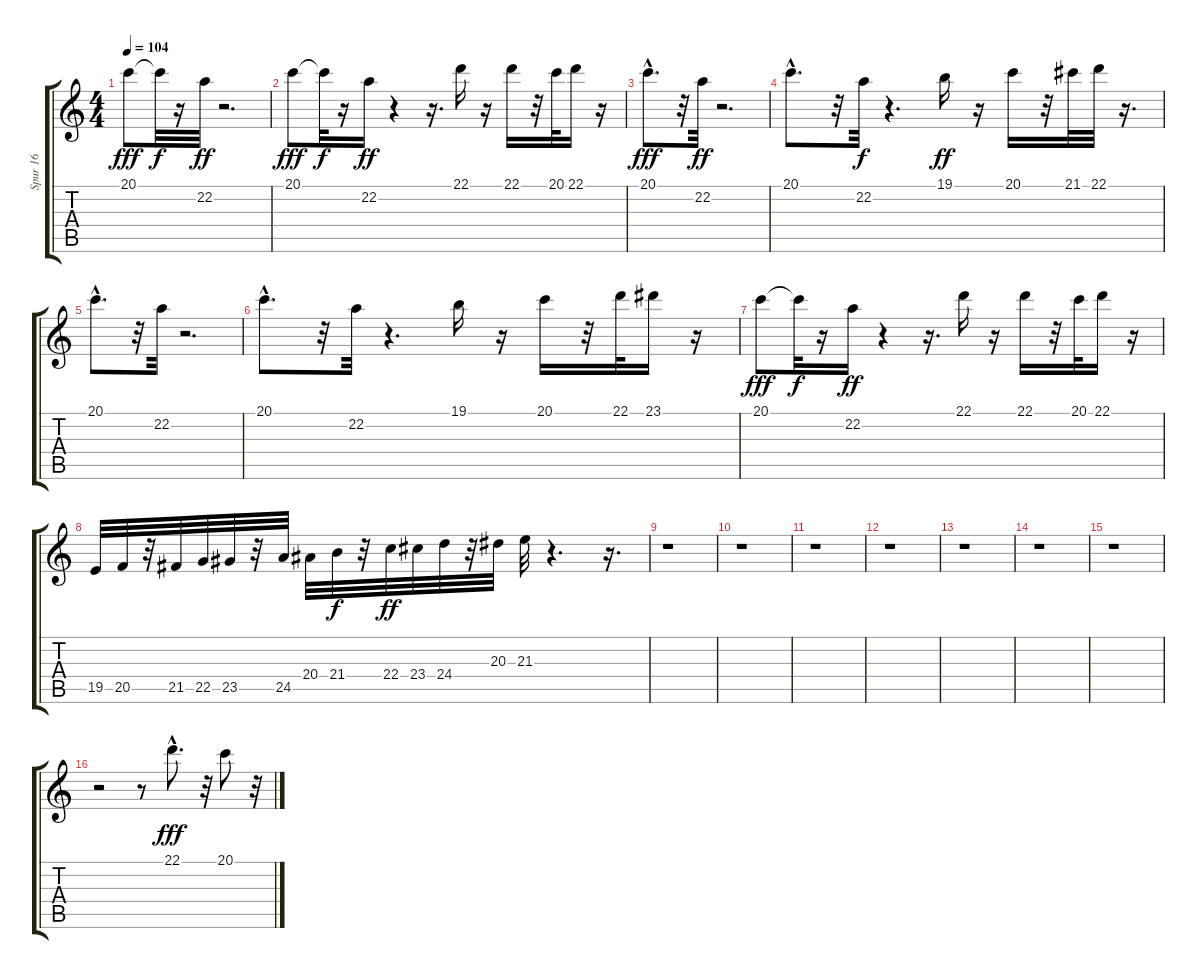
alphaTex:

\track ("Spur 16" "Spur 16") {instrument brasssection}
\staff {score tabs}
\tuning (E4 B3 G3 D3 A2 E2) {hide}
\ts (4 4)
\tempo 104
\clef g2
\ks c
20.1.8{dy fff} 20.1{t}.32{dy f} r.16 22.2.32{dy ff} r.2{d} |
20.1.8{dy fff} 20.1{t}.32{dy f} r.16 22.2.16{dy ff} r.4 r.16{d} 22.1.16 r.16 22.1.16 r.32 20.1.32 22.1.16 r.16 |
20.1{hac}.8{d dy fff} r.32 22.2.32{dy ff} r.2{d} |
20.1{hac}.8{d} r.32 22.2.32{dy f} r.4{d} 19.1.16{dy ff} r.16 20.1.16 r.32 21.1.32 22.1.32 r.16{d} |
20.1{hac}.8{d} r.32 22.2.32 r.2{d} |
20.1{hac}.8{d} r.32 22.2.32 r.4{d} 19.1.16 r.16 20.1.16 r.32 22.1.32 23.1.16 r.16 |
20.1.8{dy fff} 20.1{t}.32{dy f} r.16 22.2.16{dy ff} r.4 r.16{d} 22.1.16 r.16 22.1.16 r.32 20.1.32 22.1.16 r.16 |
19.5.32 20.5.32 r.32 21.5.32 22.5.32 23.5.32 r.32 24.5.32 20.4.32 21.4.32{dy f} r.32 22.4.32{dy ff} 23.4.32 24.4.32 r.32 20.3.32 21.3.32 r.4{d} r.16{d} |
r.1 |
r.1 |
r.1 |
r.1 |
r.1 |
r.1 |
r.1 |
r.2 r.8 22.1{hac}.8{d dy fff} r.32 20.1.8 r.32
